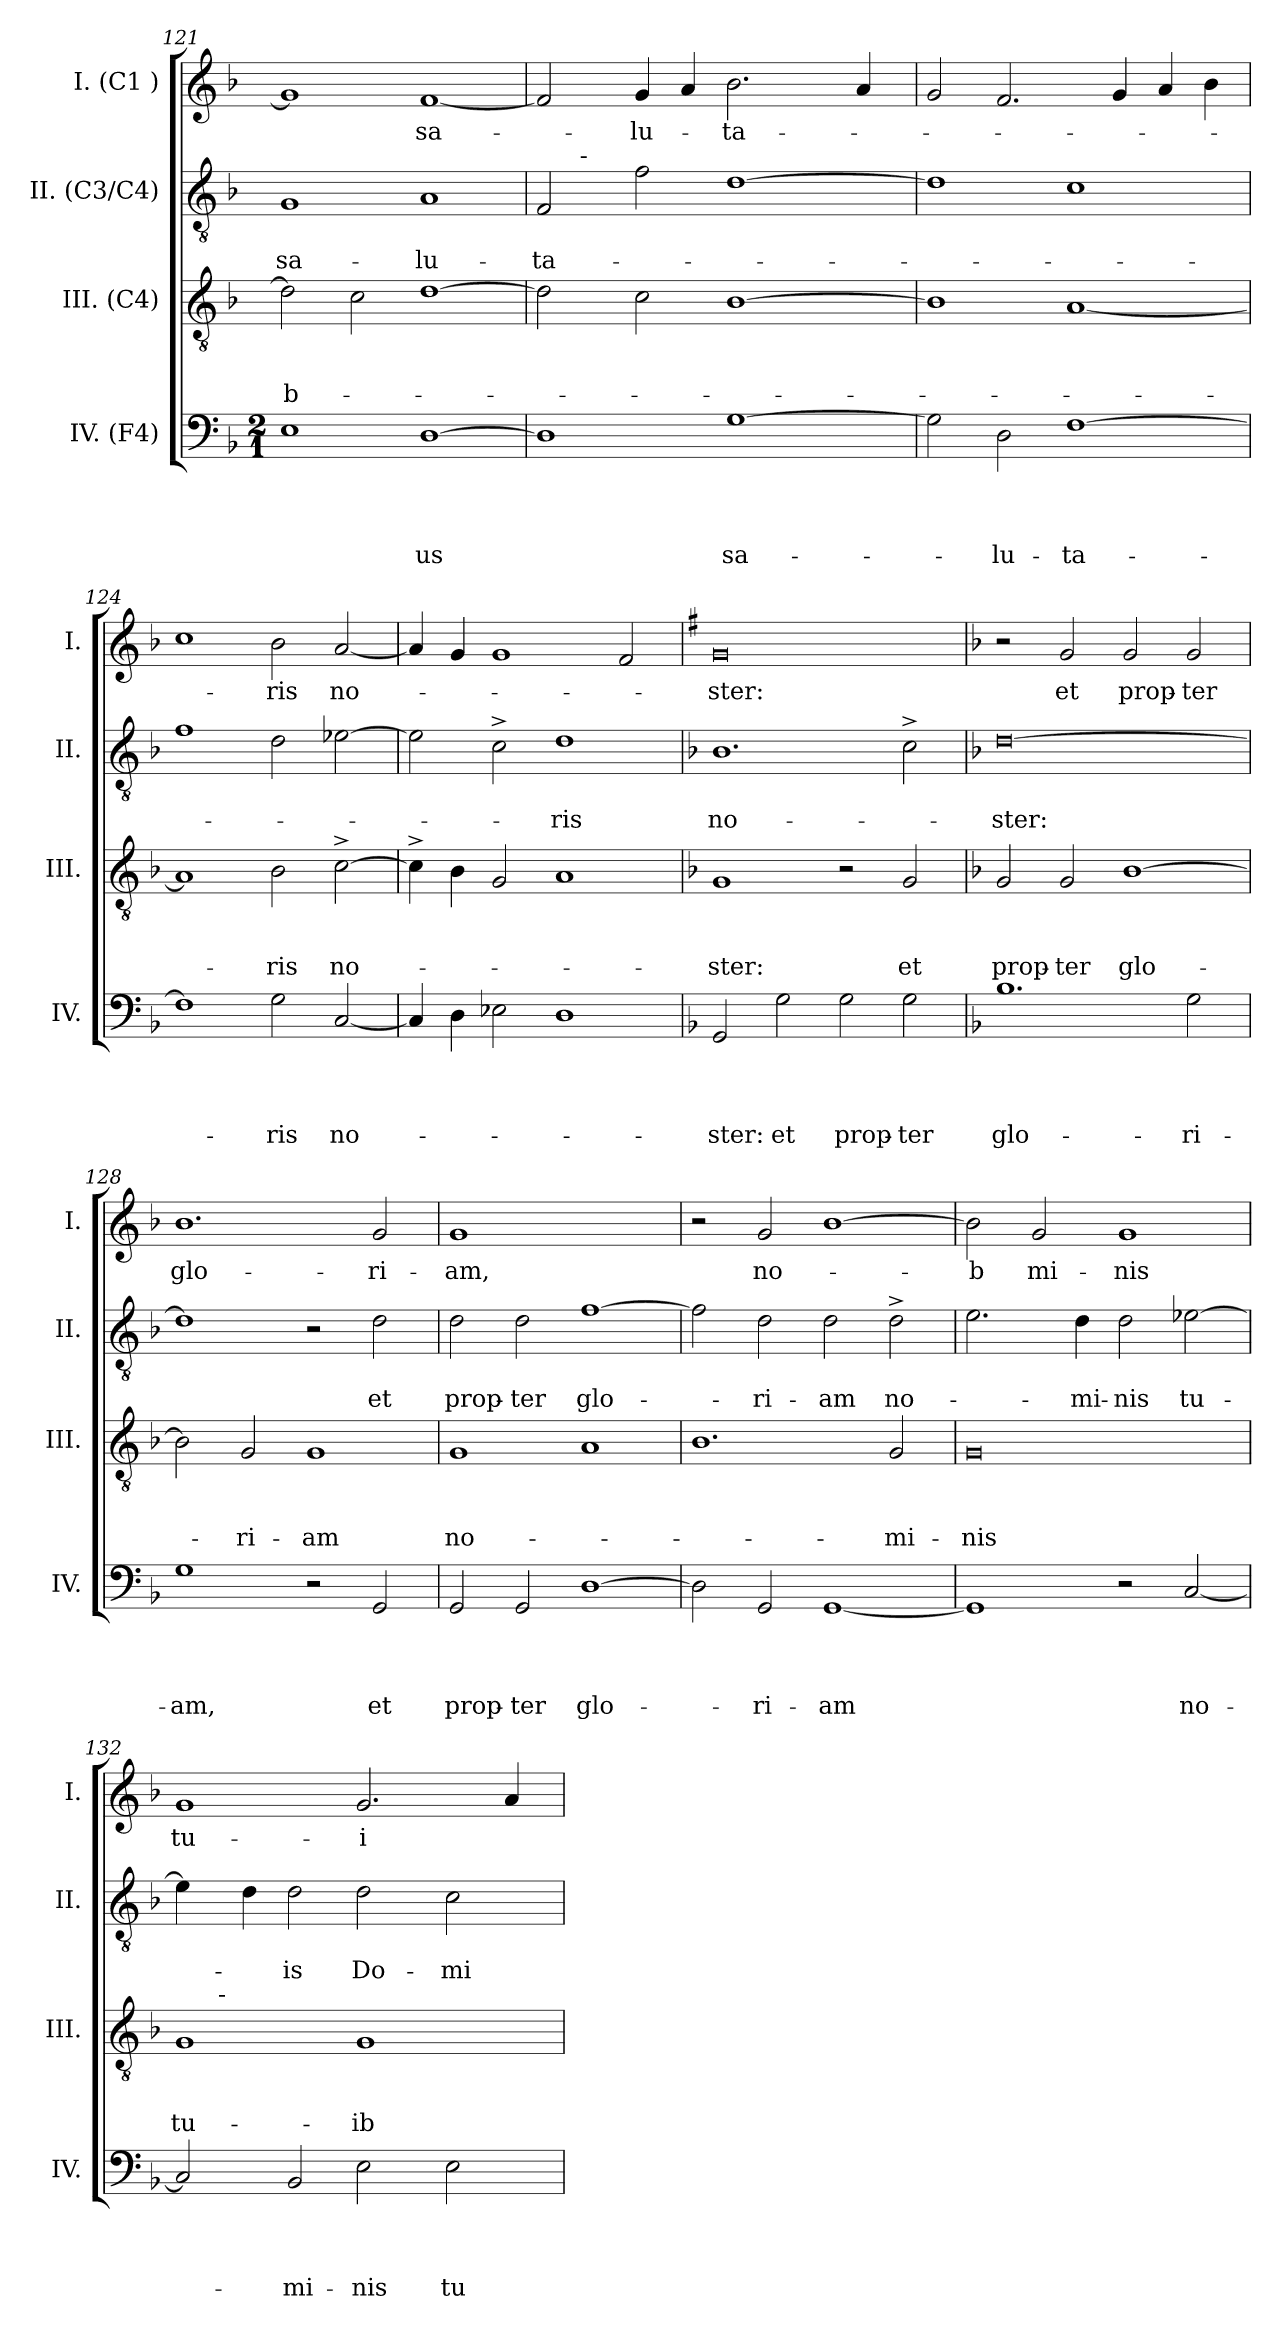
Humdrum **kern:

**kern	**text	**text	**text	**text	**kern	**text	**text	**text	**kern	**text	**text	**kern	**text
*part4	*part4	*part4	*part4	*part4	*part3	*part3	*part3	*part3	*part2	*part2	*part2	*part1	*part1
*staff4	*staff4	*staff4	*staff4	*staff4	*staff3	*staff3	*staff3	*staff3	*staff2	*staff2	*staff2	*staff1	*staff1
*I"IV. (F4)	*	*	*	*	*I"III. (C4)	*	*	*	*I"II. (C3/C4)	*	*	*I"I. (C1 )	*
*I'IV.	*	*	*	*	*I'III.	*	*	*	*I'II.	*	*	*I'I.	*
*clefF4	*	*	*	*	*clefGv2	*	*	*	*clefGv2	*	*	*clefG2	*
*k[b-]	*	*	*	*	*k[b-]	*	*	*	*k[b-]	*	*	*k[b-]	*
*F:	*	*	*	*	*F:	*	*	*	*F:	*	*	*F:	*
*M2/1	*	*	*	*	*	*	*	*	*	*	*	*	*
=121	=121	=121	=121	=121	=121	=121	=121	=121	=121	=121	=121	=121	=121
!	!	!	!	!	!	!	!	!LO:LY:b:rj	!	!	!LO:LY:b	!	!
1E	.	.	.	.	2d\]	.	.	-b-	1G	.	sa-	1g]	.
.	.	.	.	.	2c\	.	.	.	.	.	.	.	.
!	!	!	!	!LO:LY:b	!	!	!	!	!	!	!LO:LY:b	!	!LO:LY:b
[>1D	.	.	.	-us	[>1d	.	.	.	1A	.	-lu-	[>1f	sa-
!!LO:PB:g=z
=122	=122	=122	=122	=122	=122	=122	=122	=122	=122	=122	=122	=122	=122
!	!	!	!	!	!	!	!	!	!	!	!LO:LY:b	!	!
*	*	*	*	*	*	*	*	*	*^	*	*	*	*
1D]	.	.	.	.	2d\]	.	.	.	2F/	8ryy	.	-ta-	2f/]	.
.	.	.	.	.	.	.	.	.	.	32ryy	.	.	.	.
!	!	!	!	!	!	!	!	!	!	!LO:TX:a:t=-	!	!	!	!
.	.	.	.	.	.	.	.	.	.	1ryy	.	.	.	.
!	!	!	!	!	!	!	!	!	!	!	!	!	!	!LO:LY:b
.	.	.	.	.	2c\	.	.	.	2f\	.	.	.	4g/	-lu-
.	.	.	.	.	.	.	.	.	.	.	.	.	4a/	.
!	!	!	!	!LO:LY:b	!	!	!	!	!	!	!	!	!	!LO:LY:b
[>1G	.	.	.	sa-	[>1B-	.	.	.	[>1d	.	.	.	2.b-\	-ta-
.	.	.	.	.	.	.	.	.	.	2ryy	.	.	.	.
.	.	.	.	.	.	.	.	.	.	4ryy	.	.	.	.
.	.	.	.	.	.	.	.	.	.	.	.	.	4a/	.
.	.	.	.	.	.	.	.	.	.	16.ryy	.	.	.	.
*	*	*	*	*	*	*	*	*	*v	*v	*	*	*	*
=123	=123	=123	=123	=123	=123	=123	=123	=123	=123	=123	=123	=123	=123
2G\]	.	.	.	.	1B-]	.	.	.	1d]	.	.	2g/	.
!	!	!	!	!LO:LY:b	!	!	!	!	!	!	!	!	!
2D\	.	.	.	-lu-	.	.	.	.	.	.	.	2.f/	.
!	!	!	!	!LO:LY:b	!	!	!	!	!	!	!	!	!
[>1F	.	.	.	-ta-	[<1A	.	.	.	1c	.	.	.	.
.	.	.	.	.	.	.	.	.	.	.	.	4g/	.
.	.	.	.	.	.	.	.	.	.	.	.	4a/	.
.	.	.	.	.	.	.	.	.	.	.	.	4b-\	.
=124	=124	=124	=124	=124	=124	=124	=124	=124	=124	=124	=124	=124	=124
1F]	.	.	.	.	1A]	.	.	.	1f	.	.	1cc	.
!	!	!	!	!LO:LY:b	!	!	!	!LO:LY:b	!	!	!	!	!LO:LY:b
2G\	.	.	.	-ris	2B-\	.	.	-ris	2d\	.	.	2b-\	-ris
!	!	!	!	!LO:LY:b	!	!	!	!LO:LY:b	!	!	!	!	!LO:LY:b
[<2C/	.	.	.	no-	[>2c^>\	.	.	no-	[>2e-\	.	.	[<2a/	no-
=125	=125	=125	=125	=125	=125	=125	=125	=125	=125	=125	=125	=125	=125
4C/]	.	.	.	.	4c^>\]	.	.	.	2e-\]	.	.	4a/]	.
4D\	.	.	.	.	4B-\	.	.	.	.	.	.	4g/	.
2E-\	.	.	.	.	2G/	.	.	.	2c^>\	.	.	1g	.
!	!	!	!	!	!	!	!	!	!	!	!LO:LY:b	!	!
1D	.	.	.	.	1A	.	.	.	1d	.	-ris	.	.
.	.	.	.	.	.	.	.	.	.	.	.	2f/	.
=126	=126	=126	=126	=126	=126	=126	=126	=126	=126	=126	=126	=126	=126
*	*	*	*	*	*	*	*	*	*	*	*	*k[f#]	*
*	*	*	*	*	*	*	*	*	*	*	*	*G:	*
!	!	!	!	!LO:LY:b	!	!	!	!LO:LY:b	!	!	!LO:LY:b	!	!LO:LY:b
2GG/	.	.	.	-ster:	1G	.	.	-ster:	1.B-	.	no-	0g	-ster:
!	!	!	!	!LO:LY:b	!	!	!	!	!	!	!	!	!
2G\	.	.	.	et	.	.	.	.	.	.	.	.	.
!	!	!	!	!LO:LY:b	!	!	!	!	!	!	!	!	!
2G\	.	.	.	prop-	2r	.	.	.	.	.	.	.	.
!	!	!	!	!LO:LY:b	!	!	!	!LO:LY:b	!	!	!	!	!
2G\	.	.	.	-ter	2G/	.	.	et	2c^>\	.	.	.	.
!!LO:LB:g=z
=127	=127	=127	=127	=127	=127	=127	=127	=127	=127	=127	=127	=127	=127
*	*	*	*	*	*	*	*	*	*	*	*	*k[b-]	*
*	*	*	*	*	*	*	*	*	*	*	*	*F:	*
!	!	!	!	!LO:LY:b	!	!	!	!LO:LY:b	!	!	!LO:LY:b	!	!
1.B-	.	.	.	glo-	2G/	.	.	prop-	[>0d	.	-ster:	2r	.
!	!	!	!	!	!	!	!	!LO:LY:b	!	!	!	!	!LO:LY:b
.	.	.	.	.	2G/	.	.	-ter	.	.	.	2g/	et
!	!	!	!	!	!	!	!	!LO:LY:b	!	!	!	!	!LO:LY:b
.	.	.	.	.	[>1B-	.	.	glo-	.	.	.	2g/	prop-
!	!	!	!	!LO:LY:b	!	!	!	!	!	!	!	!	!LO:LY:b
2G\	.	.	.	-ri-	.	.	.	.	.	.	.	2g/	-ter
=128	=128	=128	=128	=128	=128	=128	=128	=128	=128	=128	=128	=128	=128
!	!	!	!	!LO:LY:b	!	!	!	!	!	!	!	!	!LO:LY:b
1G	.	.	.	-am,	2B-\]	.	.	.	1d]	.	.	1.b-	glo-
!	!	!	!	!	!	!	!	!LO:LY:b	!	!	!	!	!
.	.	.	.	.	2G/	.	.	-ri-	.	.	.	.	.
!	!	!	!	!	!	!	!	!LO:LY:b	!	!	!	!	!
2r	.	.	.	.	1G	.	.	-am	2r	.	.	.	.
!	!	!	!	!LO:LY:b	!	!	!	!	!	!	!LO:LY:b	!	!LO:LY:b
2GG/	.	.	.	et	.	.	.	.	2d\	.	et	2g/	-ri-
=129	=129	=129	=129	=129	=129	=129	=129	=129	=129	=129	=129	=129	=129
*	*	*	*	*	*	*	*	*	*	*	*	*^	*
!	!	!	!	!LO:LY:b	!	!	!	!LO:LY:b	!	!	!LO:LY:b	!	!LO:N:vis=1	!LO:LY:b
2GG/	.	.	.	prop-	1G	.	.	no-	2d\	.	prop-	1g	0rc	-am,
!	!	!	!	!LO:LY:b	!	!	!	!	!	!	!LO:LY:b	!	!	!
2GG/	.	.	.	-ter	.	.	.	.	2d\	.	-ter	.	.	.
!	!	!	!	!LO:LY:b	!	!	!	!	!	!	!LO:LY:b	!	!	!
[>1D	.	.	.	glo-	1A	.	.	.	[>1f	.	glo-	1ryy	.	.
*	*	*	*	*	*	*	*	*	*	*	*	*v	*v	*
=130	=130	=130	=130	=130	=130	=130	=130	=130	=130	=130	=130	=130	=130
2D\]	.	.	.	.	1.B-	.	.	.	2f\]	.	.	2r	.
!	!	!	!	!LO:LY:b	!	!	!	!	!	!	!LO:LY:b	!	!LO:LY:b
2GG/	.	.	.	-ri-	.	.	.	.	2d\	.	-ri-	2g/	no-
!	!	!	!	!LO:LY:b	!	!	!	!	!	!	!LO:LY:b	!	!
[<1GG	.	.	.	-am	.	.	.	.	2d\	.	-am	[>1b-	.
!	!	!	!	!	!	!	!	!LO:LY:b	!	!	!LO:LY:b	!	!
.	.	.	.	.	2G/	.	.	-mi-	2d^>\	.	no-	.	.
=131	=131	=131	=131	=131	=131	=131	=131	=131	=131	=131	=131	=131	=131
!	!	!	!	!	!	!	!	!LO:LY:b:rj	!	!	!	!	!LO:LY:b:rj
1GG]	.	.	.	.	0G	.	.	-nis	2.e\	.	.	2b-\]	-b
!	!	!	!	!	!	!	!	!	!	!	!	!	!LO:LY:b
.	.	.	.	.	.	.	.	.	.	.	.	2g/	mi-
!	!	!	!	!	!	!	!	!	!	!	!LO:LY:b	!	!
.	.	.	.	.	.	.	.	.	4d\	.	-mi-	.	.
!	!	!	!	!	!	!	!	!	!	!	!LO:LY:b:rj	!	!LO:LY:b
2r	.	.	.	.	.	.	.	.	2d\	.	-nis	1g	-nis
!	!	!	!	!LO:LY:b	!	!	!	!	!	!	!LO:LY:b	!	!
[<2C/	.	.	.	no-	.	.	.	.	[<2e-\	.	tu-	.	.
!!LO:LB:g=z
=132	=132	=132	=132	=132	=132	=132	=132	=132	=132	=132	=132	=132	=132
!	!	!	!	!	!	!	!	!LO:LY:b	!	!	!	!	!LO:LY:b
*	*	*	*	*	*^	*	*	*	*	*	*	*	*
2C/]	.	.	.	.	1G	8ryy	.	.	tu-	4e-\]	.	.	1g	tu-
.	.	.	.	.	.	32ryy	.	.	.	.	.	.	.	.
!	!	!	!	!	!	!LO:TX:a:t=-	!	!	!	!	!	!	!	!
.	.	.	.	.	.	1ryy	.	.	.	.	.	.	.	.
.	.	.	.	.	.	.	.	.	.	4d\	.	.	.	.
!	!	!	!	!LO:LY:b	!	!	!	!	!	!	!	!LO:LY:b	!	!
2BB-/	.	.	.	-mi-	.	.	.	.	.	2d\	.	-is	.	.
!	!	!	!	!LO:LY:b	!	!	!	!	!LO:LY:b:rj	!	!	!LO:LY:b	!	!LO:LY:b:rj
2E\	.	.	.	-nis	1G	.	.	.	-ib	2d\	.	Do-	2.g/	-i
.	.	.	.	.	.	2ryy	.	.	.	.	.	.	.	.
!	!	!	!	!LO:LY:b	!	!	!	!	!	!	!	!LO:LY:b	!	!
2E\	.	.	.	tu-	.	.	.	.	.	2c\	.	-mi-	.	.
.	.	.	.	.	.	4ryy	.	.	.	.	.	.	.	.
.	.	.	.	.	.	.	.	.	.	.	.	.	4a/	.
.	.	.	.	.	.	16.ryy	.	.	.	.	.	.	.	.
*	*	*	*	*	*v	*v	*	*	*	*	*	*	*	*
=	=	=	=	=	=	=	=	=	=	=	=	=	=
*-	*-	*-	*-	*-	*-	*-	*-	*-	*-	*-	*-	*-	*-
